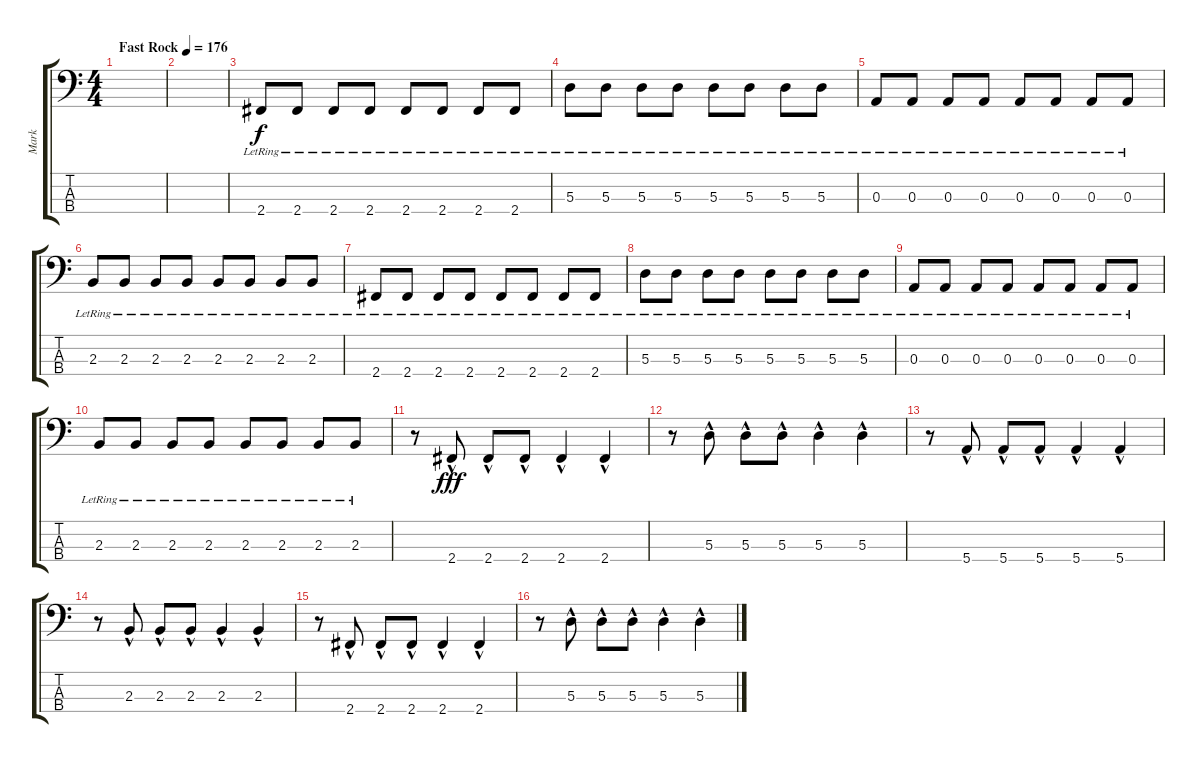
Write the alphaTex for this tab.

\track ("Mark" "Mark") {instrument electricbasspick}
\staff {score tabs}
\tuning (G2 D2 A1 E1) {hide}
\ts (4 4)
\tempo (176 "Fast Rock")
\clef f4
\ks c
|
|
2.4{lr}.8 2.4{lr}.8 2.4{lr}.8 2.4{lr}.8 2.4{lr}.8 2.4{lr}.8 2.4{lr}.8 2.4{lr}.8 |
5.3{lr}.8 5.3{lr}.8 5.3{lr}.8 5.3{lr}.8 5.3{lr}.8 5.3{lr}.8 5.3{lr}.8 5.3{lr}.8 |
0.3{lr}.8 0.3{lr}.8 0.3{lr}.8 0.3{lr}.8 0.3{lr}.8 0.3{lr}.8 0.3{lr}.8 0.3{lr}.8 |
2.3{lr}.8 2.3{lr}.8 2.3{lr}.8 2.3{lr}.8 2.3{lr}.8 2.3{lr}.8 2.3{lr}.8 2.3{lr}.8 |
2.4{lr}.8 2.4{lr}.8 2.4{lr}.8 2.4{lr}.8 2.4{lr}.8 2.4{lr}.8 2.4{lr}.8 2.4{lr}.8 |
5.3{lr}.8 5.3{lr}.8 5.3{lr}.8 5.3{lr}.8 5.3{lr}.8 5.3{lr}.8 5.3{lr}.8 5.3{lr}.8 |
0.3{lr}.8 0.3{lr}.8 0.3{lr}.8 0.3{lr}.8 0.3{lr}.8 0.3{lr}.8 0.3{lr}.8 0.3{lr}.8 |
2.3{lr}.8 2.3{lr}.8 2.3{lr}.8 2.3{lr}.8 2.3{lr}.8 2.3{lr}.8 2.3{lr}.8 2.3{lr}.8 |
r.8 2.4{hac}.8{dy fff} 2.4{hac}.8 2.4{hac}.8 2.4{hac}.4 2.4{hac}.4 |
r.8 5.3{hac}.8 5.3{hac}.8 5.3{hac}.8 5.3{hac}.4 5.3{hac}.4 |
r.8 5.4{hac}.8 5.4{hac}.8 5.4{hac}.8 5.4{hac}.4 5.4{hac}.4 |
r.8 2.3{hac}.8 2.3{hac}.8 2.3{hac}.8 2.3{hac}.4 2.3{hac}.4 |
r.8 2.4{hac}.8 2.4{hac}.8 2.4{hac}.8 2.4{hac}.4 2.4{hac}.4 |
r.8 5.3{hac}.8 5.3{hac}.8 5.3{hac}.8 5.3{hac}.4 5.3{hac}.4
